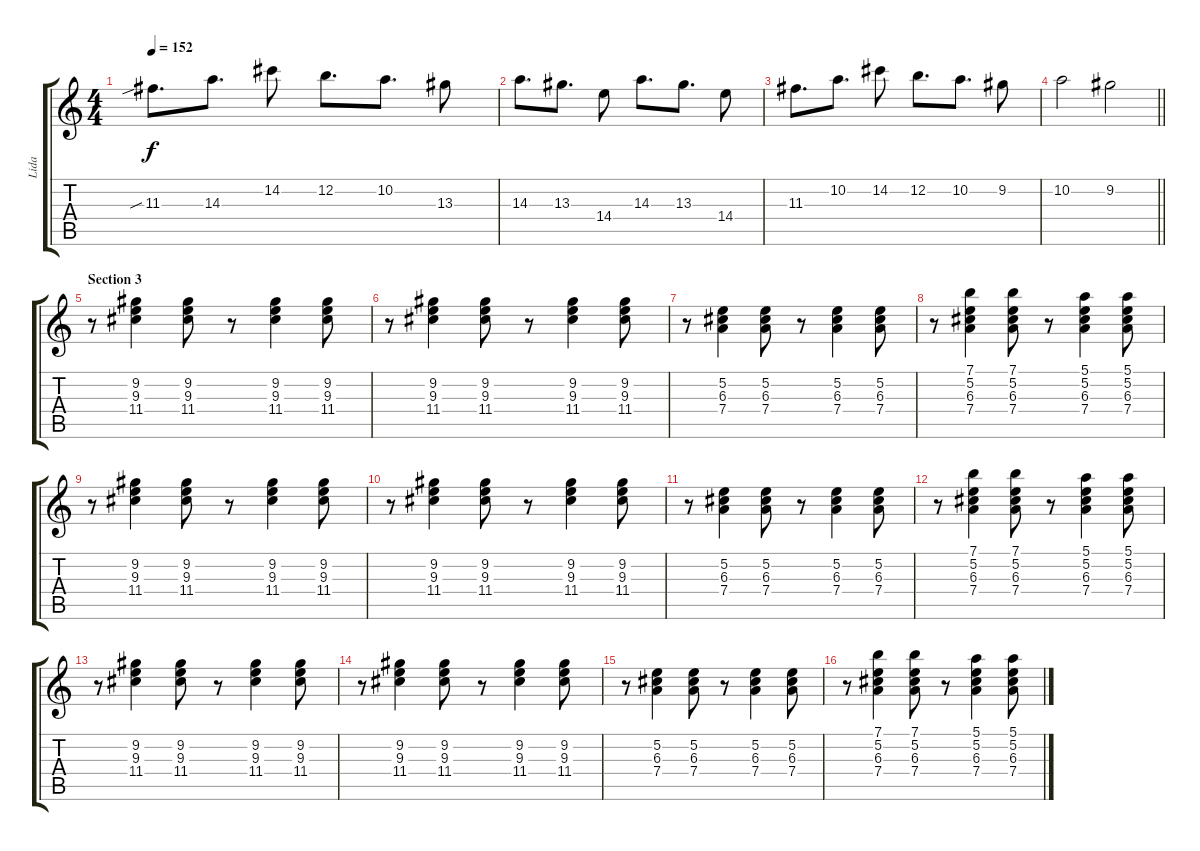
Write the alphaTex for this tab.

\track ("Lida" "Lida") {instrument distortionguitar}
\staff {score tabs}
\tuning (E4 B3 G3 D3 A2 E2) {hide}
\ts (4 4)
\tempo 152
\clef g2
\ks c
11.3{sib}.8{d dy f} 14.3.8{d} 14.2.8 12.2.8{d} 10.2.8{d} 13.3.8 |
14.3.8{d} 13.3.8{d} 14.4.8 14.3.8{d} 13.3.8{d} 14.4.8 |
11.3.8{d} 10.2.8{d} 14.2.8 12.2.8{d} 10.2.8{d} 9.2.8 |
\barLineRight lightlight
10.2.2 9.2.2 |
\section ("" "Section 3")
r.8 (9.2 9.3 11.4).4 (9.2 9.3 11.4).8 r.8 (9.2 9.3 11.4).4 (9.2 9.3 11.4).8 |
r.8 (9.2 9.3 11.4).4 (9.2 9.3 11.4).8 r.8 (9.2 9.3 11.4).4 (9.2 9.3 11.4).8 |
r.8 (5.2 6.3 7.4).4 (5.2 6.3 7.4).8 r.8 (5.2 6.3 7.4).4 (5.2 6.3 7.4).8 |
r.8 (7.1 5.2 6.3 7.4).4 (7.1 5.2 6.3 7.4).8 r.8 (5.1 5.2 6.3 7.4).4 (5.1 5.2 6.3 7.4).8 |
r.8 (9.2 9.3 11.4).4 (9.2 9.3 11.4).8 r.8 (9.2 9.3 11.4).4 (9.2 9.3 11.4).8 |
r.8 (9.2 9.3 11.4).4 (9.2 9.3 11.4).8 r.8 (9.2 9.3 11.4).4 (9.2 9.3 11.4).8 |
r.8 (5.2 6.3 7.4).4 (5.2 6.3 7.4).8 r.8 (5.2 6.3 7.4).4 (5.2 6.3 7.4).8 |
r.8 (7.1 5.2 6.3 7.4).4 (7.1 5.2 6.3 7.4).8 r.8 (5.1 5.2 6.3 7.4).4 (5.1 5.2 6.3 7.4).8 |
r.8 (9.2 9.3 11.4).4 (9.2 9.3 11.4).8 r.8 (9.2 9.3 11.4).4 (9.2 9.3 11.4).8 |
r.8 (9.2 9.3 11.4).4 (9.2 9.3 11.4).8 r.8 (9.2 9.3 11.4).4 (9.2 9.3 11.4).8 |
r.8 (5.2 6.3 7.4).4 (5.2 6.3 7.4).8 r.8 (5.2 6.3 7.4).4 (5.2 6.3 7.4).8 |
r.8 (7.1 5.2 6.3 7.4).4 (7.1 5.2 6.3 7.4).8 r.8 (5.1 5.2 6.3 7.4).4 (5.1 5.2 6.3 7.4).8
